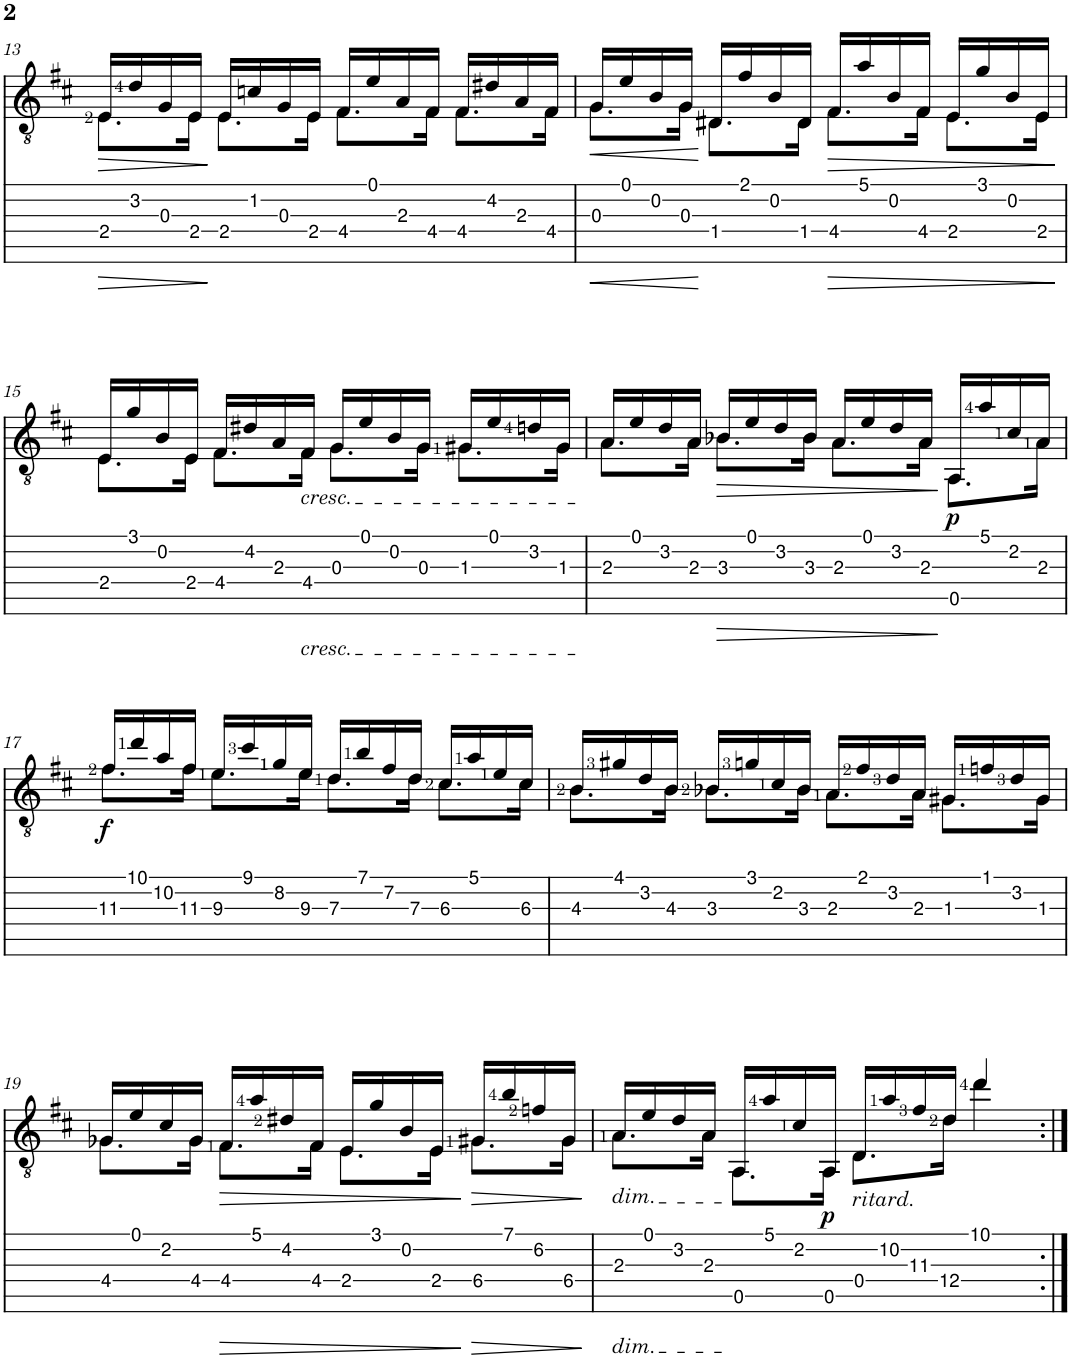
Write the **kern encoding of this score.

**kern	**kern	**dynam
*part1	*part1	*part1
*staff2	*staff1	*staff1/2
*I"Classical Guitar	*	*
*I'Guit.	*	*
!!LO:PB:g=z
*	*clefGv2	*
*k[f#c#]	*k[f#c#]	*
*D:	*D:	*
*M4/4	*M4/4	*
*met(c)	*met(c)	*
=13	=13	=13
*^	*	*
!	!	!	!LO:HP:b
*	*	*^	*
16E>LL	8.EL	16E/LL	8.E\L	>
16d>J	.	16d/	.	.
16GL	.	16G/	.	.
16EJJ	16EJk	16E/JJ	16E\Jk	.
16ELL	8.EL	16E/LL	8.E\L	]
16cnJ	.	16cn/	.	.
16GL	.	16G/	.	.
16EJJ	16EJk	16E/JJ	16E\Jk	.
16F#LL	8.F#L	16F#/LL	8.F#\L	.
16eJ	.	16e/	.	.
16AL	.	16A/	.	.
16F#JJ	16F#Jk	16F#/JJ	16F#\Jk	.
16F#LL	8.F#L	16F#/LL	8.F#\L	.
16d#XJ	.	16d#X/	.	.
16AL	.	16A/	.	.
16F#JJ	16F#Jk	16F#/JJ	16F#\Jk	.
=14	=14	=14	=14	=14
!	!	!	!	!LO:HP:b
16GLL	8.GL	16G/LL	8.G\L	<
16eJ	.	16e/	.	.
16BL	.	16B/	.	.
16GJJ	16GJk	16G/JJ	16G\Jk	.
16D#XLL	8.D#L	16D#X/LL	8.D#\L	[
16f#J	.	16f#/	.	.
16BL	.	16B/	.	.
16D#JJ	16D#Jk	16D#/JJ	16D#\Jk	.
!	!	!	!	!LO:HP:b
16F#LL	8.F#L	16F#/LL	8.F#\L	>
16aJ	.	16a/	.	.
16BL	.	16B/	.	.
16F#JJ	16F#Jk	16F#/JJ	16F#\Jk	.
16ELL	8.EL	16E/LL	8.E\L	.
16gJ	.	16g/	.	.
16BL	.	16B/	.	.
16EJJ	16EJk	16E/JJ	16E\Jk	.
*v	*v	*	*	*
*	*v	*v	*
.	.	]
!!LO:LB:g=z
=15	=15	=15
*^	*^	*
16ELL	8.EL	16E/LL	8.E\L	.
16gJ	.	16g/	.	.
16BL	.	16B/	.	.
16EJJ	16EJk	16E/JJ	16E\Jk	.
16F#LL	8.F#L	16F#/LL	8.F#\L	.
16d#XJ	.	16d#X/	.	.
16AL	.	16A/	.	.
!	!	!LO:TX:b:i:t=cresc.	!	!
!LO:TX:b:i:t=cresc.	!	!	!	!
16F#JJ	16F#Jk	16F#/JJ	16F#\Jk	.
16GLL	8.GL	16G/LL	8.G\L	.
16eJ	.	16e/	.	.
16BL	.	16B/	.	.
16GJJ	16GJk	16G/JJ	16G\Jk	.
16G#X>LL	8.G#L	16G#X/LL	8.G#\L	.
16eJ	.	16e/	.	.
16dn>L	.	16dn/	.	.
16G#JJ	16G#Jk	16G#/JJ	16G#\Jk	.
=16	=16	=16	=16	=16
16ALL	8.AL	16A/LL	8.A\L	.
16eJ	.	16e/	.	.
16dL	.	16d/	.	.
16AJJ	16AJk	16A/JJ	16A\Jk	.
!	!	!	!	!LO:HP:b
16B-XLL	8.B-L	16B-X/LL	8.B-\L	>
16eJ	.	16e/	.	.
16dL	.	16d/	.	.
16B-JJ	16B-Jk	16B-/JJ	16B-\Jk	.
16ALL	8.AL	16A/LL	8.A\L	.
16eJ	.	16e/	.	.
16dL	.	16d/	.	.
16AJJ	16AJk	16A/JJ	16A\Jk	.
!	!	!	!	!LO:DY:n=1:b
16AALL	8.AAL	16AA/LL	8.AA\L	] p
16a>J	.	16a/	.	.
16c#>L	.	16c#/	.	.
16A>JJ	16AJk	16A/JJ	16A\Jk	.
!!LO:LB:g=z	!!
=17	=17	=17	=17	=17
!	!	!	!	!LO:DY:b
16f#LL	8.f#L	16f#/LL	8.f#\L	f
16ddJ	.	16dd/	.	.
16aL	.	16a/	.	.
16f#JJ	16f#Jk	16f#/JJ	16f#\Jk	.
16eLL	8.eL	16e/LL	8.e\L	.
16cc#J	.	16cc#/	.	.
16gL	.	16g/	.	.
16eJJ	16eJk	16e/JJ	16e\Jk	.
16dLL	8.dL	16d/LL	8.d\L	.
16bJ	.	16b/	.	.
16f#L	.	16f#/	.	.
16dJJ	16dJk	16d/JJ	16d\Jk	.
16c#LL	8.c#L	16c#/LL	8.c#\L	.
16aJ	.	16a/	.	.
16eL	.	16e/	.	.
16c#JJ	16c#Jk	16c#/JJ	16c#\Jk	.
=18	=18	=18	=18	=18
16BLL	8.BL	16B/LL	8.B\L	.
16g#XJ	.	16g#X/	.	.
16dL	.	16d/	.	.
16BJJ	16BJk	16B/JJ	16B\Jk	.
16B-XLL	8.B-L	16B-X/LL	8.B-\L	.
16gnJ	.	16gn/	.	.
16c#L	.	16c#/	.	.
16B-JJ	16B-Jk	16B-/JJ	16B-\Jk	.
16ALL	8.AL	16A/LL	8.A\L	.
16f#J	.	16f#/	.	.
16dL	.	16d/	.	.
16AJJ	16AJk	16A/JJ	16A\Jk	.
16G#XLL	8.G#L	16G#X/LL	8.G#\L	.
16fnJ	.	16fn/	.	.
16dL	.	16d/	.	.
16G#JJ	16G#Jk	16G#/JJ	16G#\Jk	.
!!LO:LB:g=z	!!
=19	=19	=19	=19	=19
16G-XLL	8.G-L	16G-X/LL	8.G-\L	.
16eJ	.	16e/	.	.
16c#L	.	16c#/	.	.
16G-JJ	16G-Jk	16G-/JJ	16G-\Jk	.
!	!	!	!	!LO:HP:b
16F#LL	8.F#L	16F#/LL	8.F#\L	>
16aJ	.	16a/	.	.
16d#L	.	16d#X/	.	.
16F#JJ	16F#Jk	16F#/JJ	16F#\Jk	.
16ELL	8.EL	16E/LL	8.E\L	.
16gJ	.	16g/	.	.
16BL	.	16B/	.	.
16EJJ	16EJk	16E/JJ	16E\Jk	.
!	!	!	!	!LO:HP:n=1:b
16G#XLL	8.G#L	16G#X/LL	8.G#\L	] >
16bJ	.	16b/	.	.
16fnL	.	16fn/	.	.
16G#JJ	16G#Jk	16G#/JJ	16G#\Jk	.
*v	*v	*	*	*
*	*v	*v	*
.	.	]
=20	=20	=20
*^	*^	*
!	!	!LO:TX:b:i:t=dim.	!	!
!LO:TX:b:i:t=dim.	!	!	!	!
16ALL	8.AL	16A/LL	8.A\L	.
16eJ	.	16e/	.	.
16dL	.	16d/	.	.
16AJJ	16AJk	16A/JJ	16A\Jk	.
16AALL	8.AAL	16AA/LL	8.AA\L	.
16aJ	.	16a/	.	.
16c#L	.	16c#/	.	.
!	!	!	!	!LO:DY:b
16AAJJ	16AAJk	16AA/JJ	16AA\Jk	p
!	!	!LO:TX:b:i:t=ritard.	!	!
16DLL	8.DL	16D/LL	8.D\L	.
16aJ	.	16a/	.	.
16f#L	.	16f#/	.	.
16dJJ	16dJk	16d/JJ	16d\Jk	.
4dd	4dd>	4dd/	4dd>\	.
*v	*v	*	*	*
*	*v	*v	*
=:|!	=:|!	=:|!
*-	*-	*-
